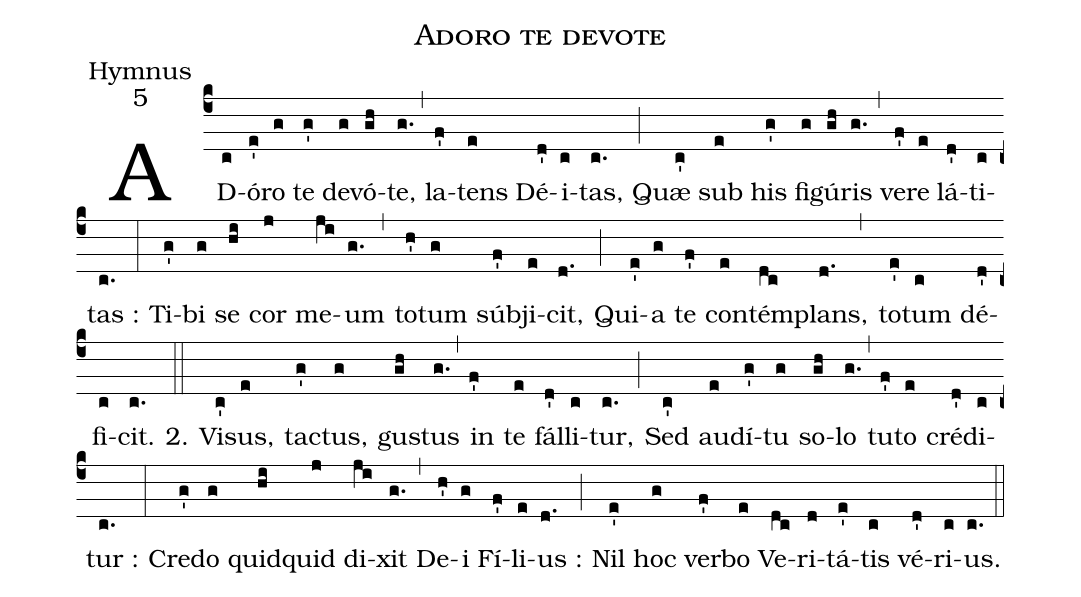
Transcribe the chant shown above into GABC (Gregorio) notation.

name:Adoro te devote;
office-part:Hymnus;
mode:5;
%%
(c4) AD(c)ó(e')ro(g) te(g') de(g)vó(gh)te,(g.) (,) la(f')tens(e) Dé(d')i(c)tas,(c.) (;)
Quæ(c') sub(e) his(g') fi(g)gú(gh)ris(g.) (,) ve(f')re(e) lá(d')ti(c)tas :(c.) (:)
Ti(g')bi(g) se(hi) cor(j) me(ji)um(g.) (,) to(h')tum(g) súb(f')ji(e)cit,(d.) (;)
Qui(e')a(g) te(f') con(e)tém(dc)plans,(d.) (,) to(e')tum(c) dé(d')fi(c)cit.(c.) (::)

2. Vi(c')sus,(e) ta(g')ctus,(g) gu(gh)stus(g.) (,) in(f') te(e) fál(d')li(c)tur,(c.) (;)
Sed(c') au(e)dí(g')tu(g) so(gh)lo(g.) (,) tu(f')to(e) cré(d')di(c)tur :(c.) (:)
Cre(g')do(g) quid(hi)quid(j) di(ji)xit(g.) (,) De(h')i(g) Fí(f')li(e)us :(d.) (;)
Nil(e') hoc(g) ver(f')bo(e) Ve(dc)ri(d)tá(e')tis(c) vé(d')ri(c)us.(c.) (::)
